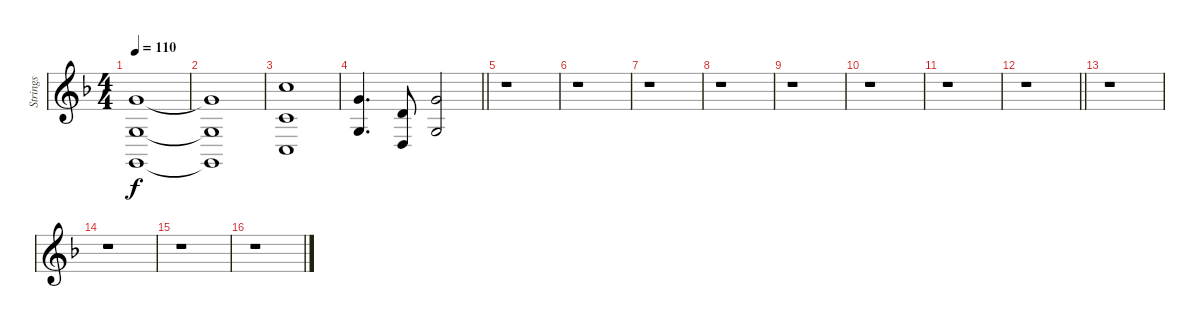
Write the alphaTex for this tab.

\track ("Strings" "Strings") {instrument stringensemble1}
\staff {score}
\tuning (E4 B3 G3 D3 A2 E2 B1) {hide}
\ts (4 4)
\tempo 110
\clef g2
\ks f
(3.1 0.3 3.6).1{dy f} |
(3.1{t} 0.3{t} 3.6{t}).1 |
(8.1 10.4 8.6).1 |
\barLineRight lightlight
(8.2 0.3).4{d} (7.3 0.4).8 (8.2 0.3).2 |
\section ("" "")
r.1 |
r.1 |
r.1 |
r.1 |
r.1 |
r.1 |
r.1 |
\barLineRight lightlight
r.1 |
\section ("" "")
r.1 |
r.1 |
r.1 |
r.1
